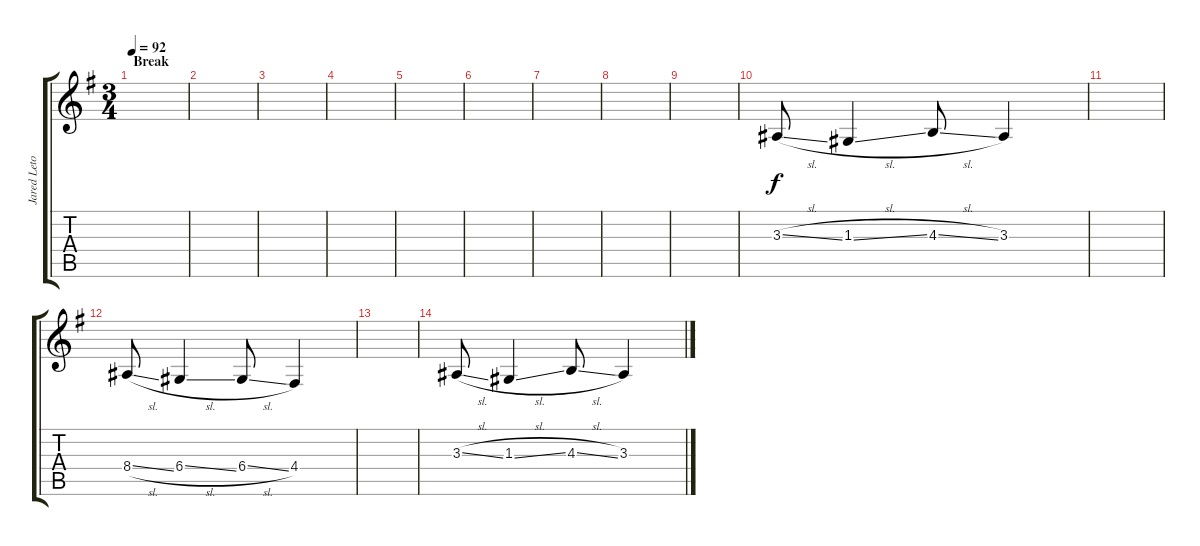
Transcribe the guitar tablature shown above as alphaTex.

\track ("Jared Leto (Vocals)" "Jared Leto") {instrument oboe}
\staff {score tabs}
\tuning (E4 B3 G3 D3 A2 E2) {hide}
\ts (3 4)
\section ("" "Break")
\tempo 92
\clef g2
\ks g
|
|
|
|
|
|
|
|
|
3.3{sl}.8 1.3{sl}.4 4.3{sl}.8 3.3.4 |
|
8.4{sl}.8 6.4{sl}.4 6.4{sl}.8 4.4.4 |
|
3.3{sl}.8 1.3{sl}.4 4.3{sl}.8 3.3.4
